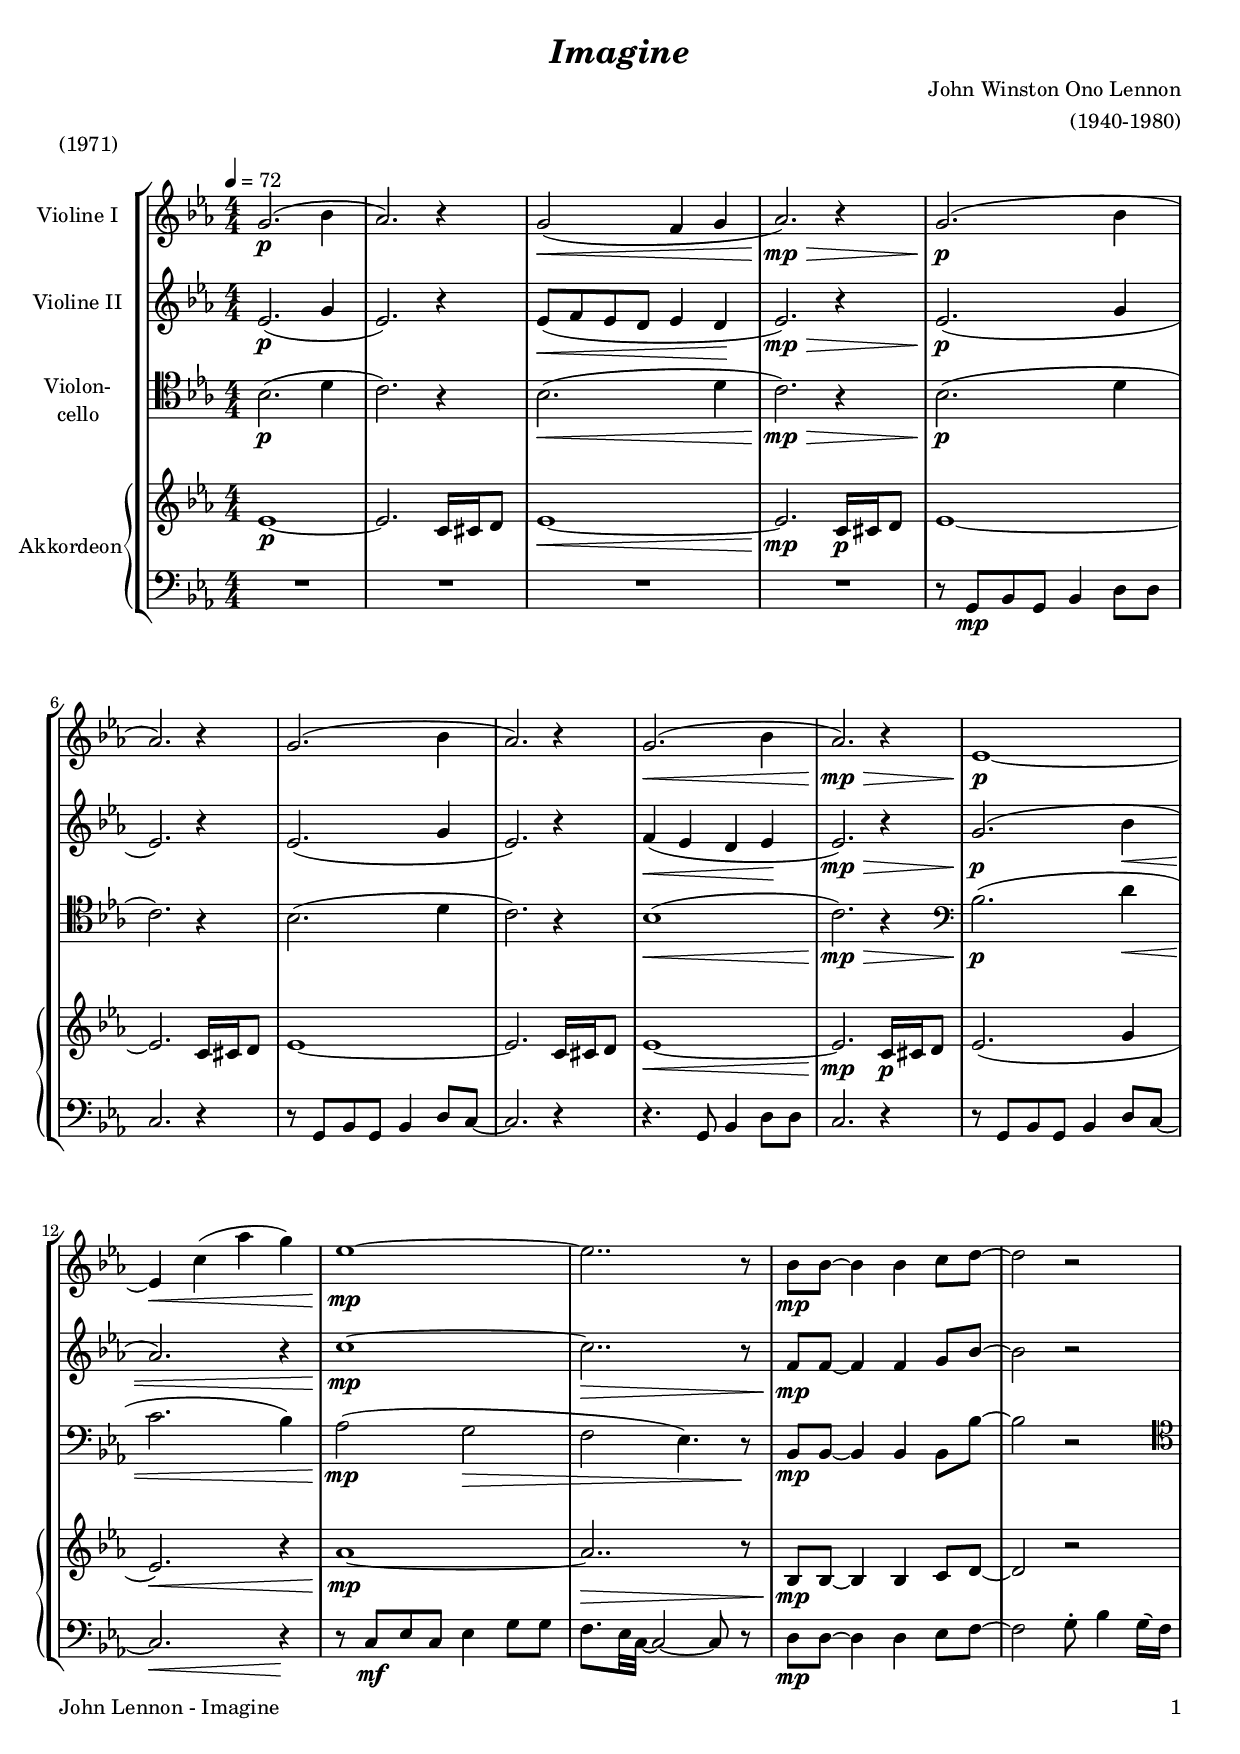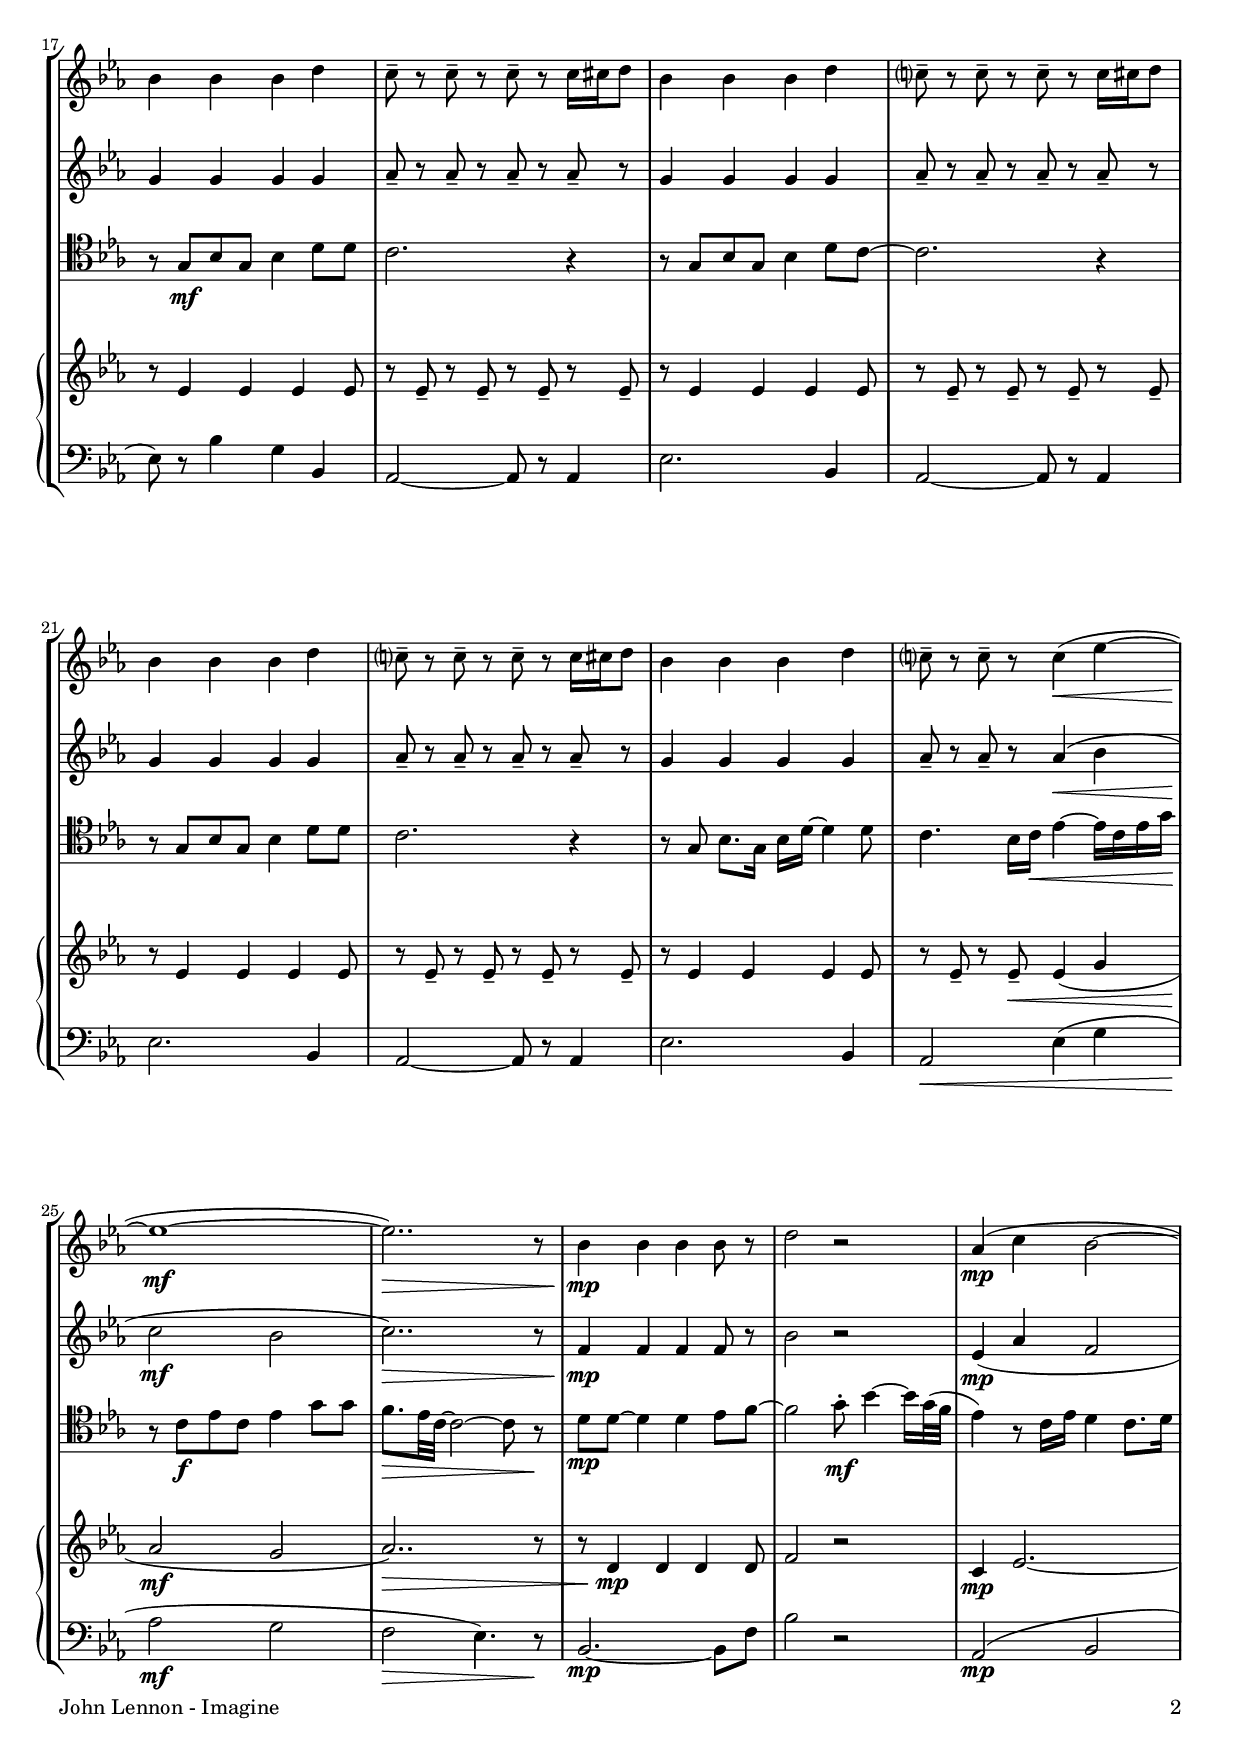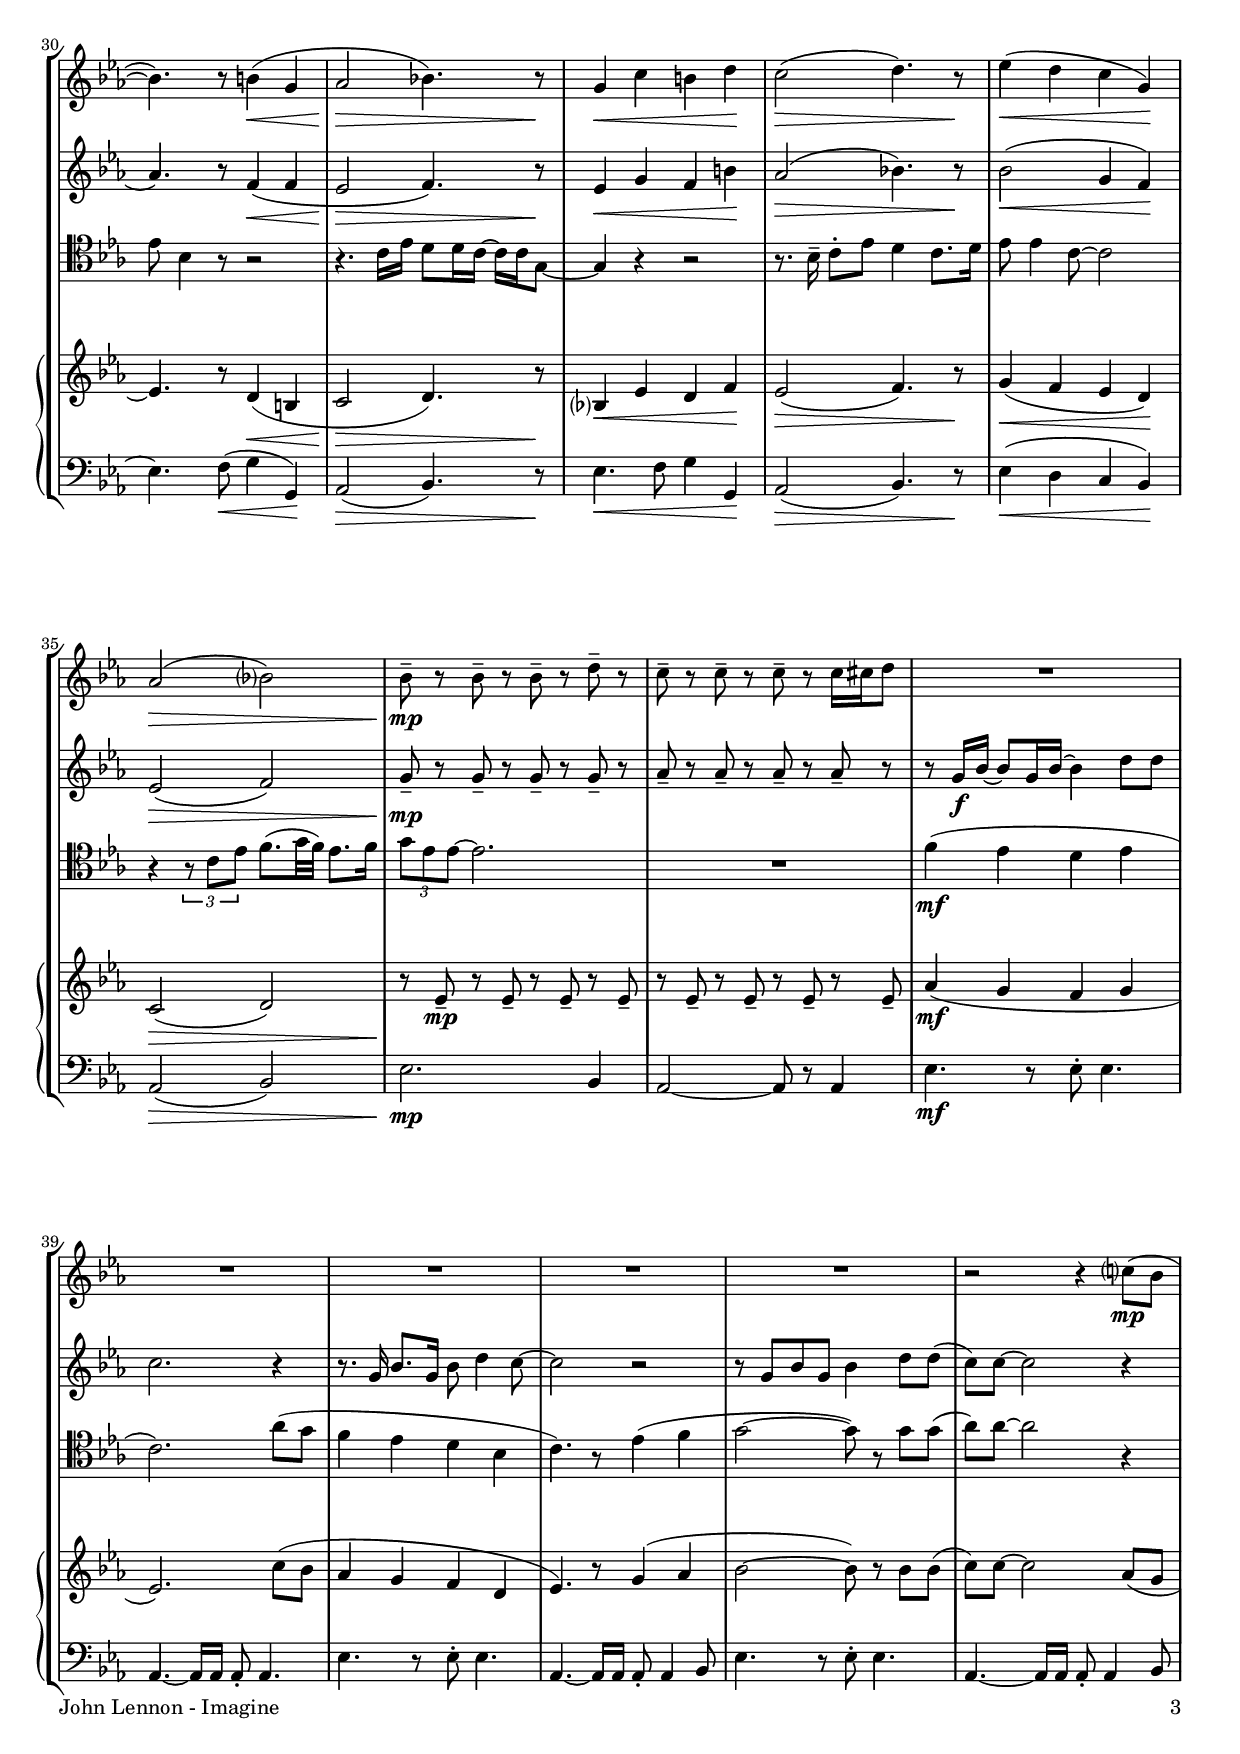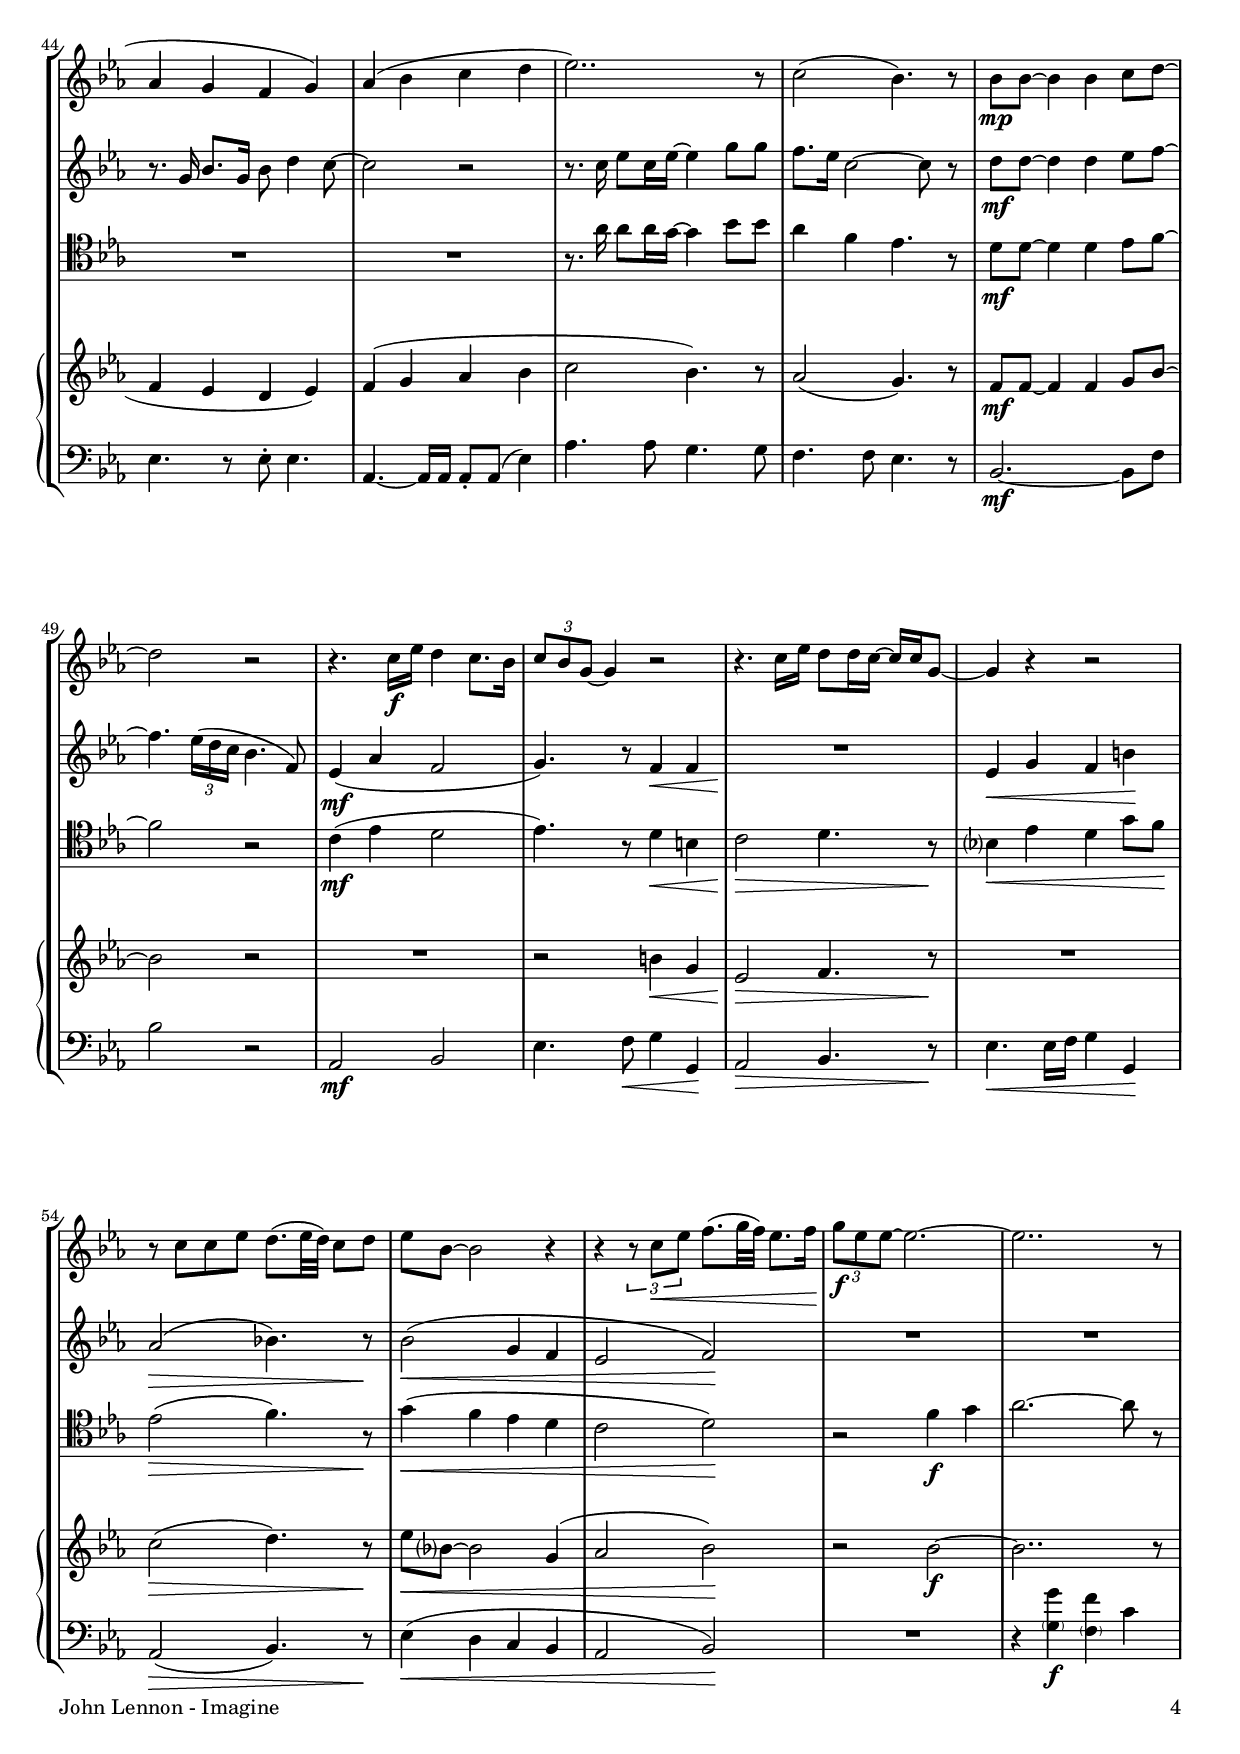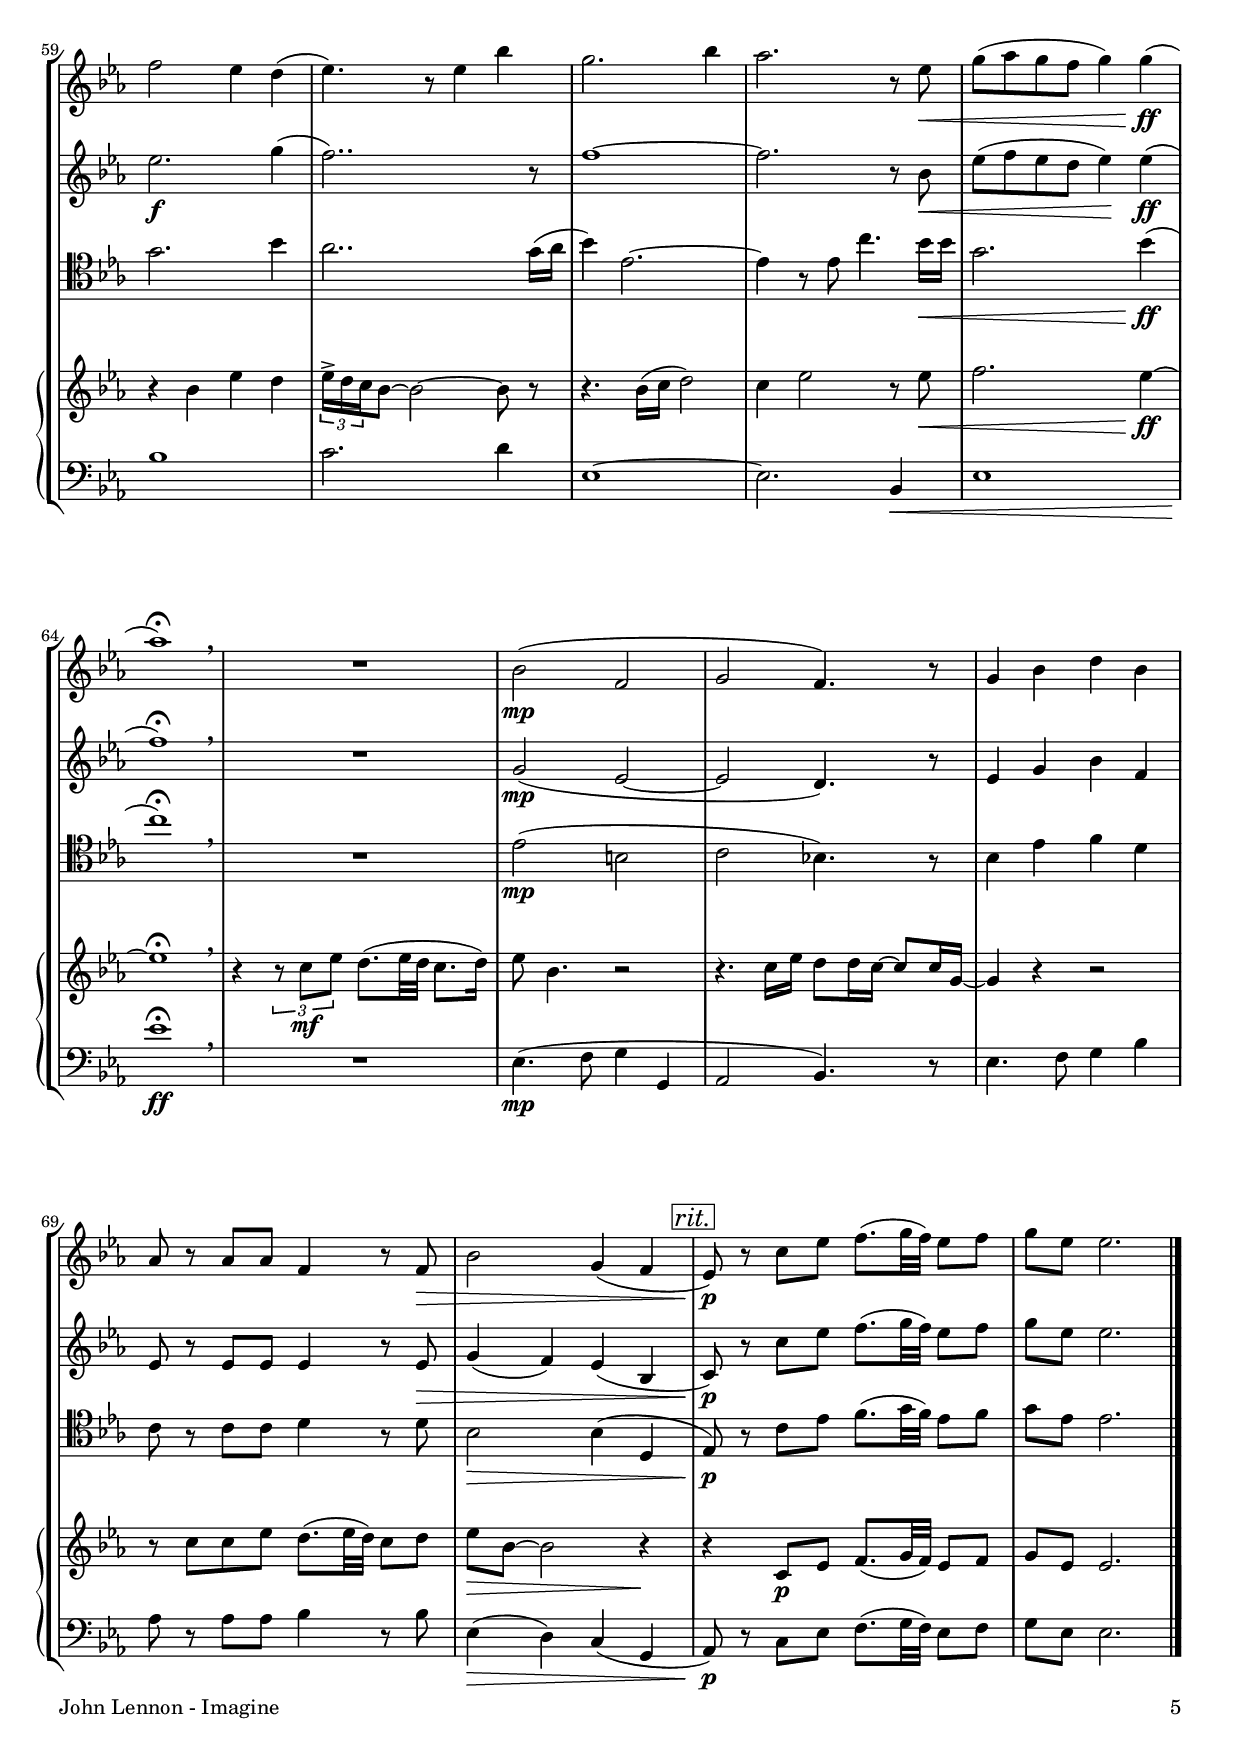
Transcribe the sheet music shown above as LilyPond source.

\version "2.24.4"
\include "deutsch.ly"

#(set-global-staff-size 18)

\header {
  title       = \markup \bold \italic "Imagine"
  composer    = "John Winston Ono Lennon"
  arranger    = "(1940-1980)"
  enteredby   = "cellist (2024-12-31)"
  piece       = "(1971)"
}

voiceconsts = {
  \key c \major
  \time 4/4
  \numericTimeSignature
  \compressEmptyMeasures
% Set default beaming for all staves
%  \set Timing.beamExceptions = #'()
%  \set Timing.baseMoment     = #(ly:make-moment 1 4)
%  \set Timing.beatStructure  = #'(1 1 1)
  \tempo 4=72
}

mipz = "pizzicato strings"
mivl = "violin"
miba = "cello"
% mikl = "bright acoustic"
% mikl = "church organ"
mikl = "concertina"

boxa = { \bar "||" \tempo "Moderato " 4=85 }
boxb = { \bar "||" \tempo "Tempo primo " 4=55 }

atem = \mark \markup \box \italic "a tempo"
mrit = \mark \markup \box \italic "molto rit."
rit  = \mark \markup \box \italic "rit."

va = \relative c' {
  \voiceconsts

  e2.(\p g4
  f2.) r4
  e2(\< d4 e
  f2.)\!\mp\> r4
  e2.(\!\p g4
  f2.) r4
  e2.( g4
  f2.) r4
  e2.(\< g4
  f2.)\!\mp\> r4
  c1~\!\p
  c4\< a'( f' e)
  c1~\!\mp

  c2.. r8\!
  g\mp g~ g4 g a8 h~
  h2 r
  g4 g g h
  a8-- r a-- r a-- r a16 ais h8
  g4 g g h

  a?8-- r a-- r a-- r a16 ais h8
  g4 g g h
  a?8-- r a-- r a-- r a16 ais h8
  g4 g g h
  a?8-- r a-- r a4(\< c~
  c1~\!\mf

  c2..)\> r8
  g4\!\mp g g g8 r
  h2 r
  f4(\mp a g2~
  g4.) r8 gis4(\< e
  f2\!\> g!4.) r8\!
  e4\< a gis h\!
  a2(\> h4.) r8\!
  c4(\< h a e)\!

  f2(\> g?)
  g8--\!\mp r g-- r g-- r h-- r
  a-- r a-- r a-- r a16 ais h8
  R1*5
  r2 r4 a?8(\mp g
  f4 e d e)
  f( g a h

  c2..) r8
  a2( g4.) r8
  g\mp g~ g4 g a8 h~
  h2 r
  r4. a16\f c h4 a8. g16
  \tuplet 3/2 4 { a8 g e~ } e4 r2
  r4. a16 c h8 h16 a~ a a e8~

  e4 r r2
  r8 a a c h8.( c32 h) a8 h
  c g~ g2 r4
  r \tuplet 3/2 4 { r8 a\< c } d8.( e32 d) c8. d16\!
  \tuplet 3/2 4 { e8\f c c~ } c2.~
  c2.. r8
  d2 c4 h(

  c4.) r8 c4 g'
  e2. g4
  f2. r8 c\<
  e( f e d e4) e(\!\ff
  f1)\fermata \breathe
  R
  g,2(\mp d
  e d4.) r8
  e4 g h g

  f8 r f f d4 r8 d\>
  g2 e4( d \rit
  c8)\p r a' c d8.( e32 d) c8 d
  e c c2. \bar "|."
}

vb = \relative c' {
  \voiceconsts

  c2.(\p e4
  c2.) r4
  c8(\< d c h c4 h\!
  c2.)\mp\> r4
  c2.(\!\p e4
  c2.) r4
  c2.( e4
  c2.) r4
  d(\< c h c\!
  c2.)\mp\> r4

  e2.(\!\p g4\<
  f2.) r4
  a1~\mp
  a2..\> r8
  d,\!\mp d~ d4 d e8 g~
  g2 r
  e4 e e e
  f8-- r f-- r f-- r f-- r
  e4 e e e

  f8-- r f-- r f-- r f-- r
  e4 e e e
  f8-- r f-- r f-- r f-- r
  e4 e e e
  f8-- r f-- r f4(\< g
  a2\!\mf g
  a2..)\> r8

  d,4\!\mp d d d8 r
  g2 r
  c,4(\mp f d2
  f4.) r8 d4(\< d
  c2\!\> d4.) r8\!
  c4\< e d gis\!
  f2(\> g!4.) r8\!
  g2(\< e4 d)\!
  c2(\> d)

  e8--\!\mp r e-- r e-- r e-- r
  f-- r f-- r f-- r f-- r
  r e16\f g~ g8 e16 g~ g4 h8 h
  a2. r4
  r8. e16 g8. e16 g8 h4 a8~
  a2 r

  r8 e g e g4 h8 h(
  a) a~ a2 r4
  r8. e16 g8. e16 g8 h4 a8~
  a2 r
  r8. a16 c8 a16 c~ c4 e8 e
  d8. c16 a2~ a8 r

  h\mf h~ h4 h c8 d~
  d4. \tuplet 3/2 8 { c16( h a } g4. d8)
  c4(\mf f d2
  e4.) r8 d4\< d
  R1\!
  c4\< e d gis\!
  f2(\> g!4.) r8\!
  g2(\< e4 d

  c2 d)\!
  R1*2
  c'2.\f e4(
  d2..) r8
  d1~
  d2. r8 g,\<
  c( d c h c4)\! c(\ff
  d1)\fermata \breathe
  R
  e,2(\mp c~

  c h4.) r8
  c4 e g d
  c8 r c c c4 r8 c\>
  e4( d) c( g \rit
  a8)\!\p r a' c d8.( e32 d) c8 d
  e c c2. \bar "|."
}

vc = \relative c' {
  \voiceconsts
  \clef "tenor"

  g2.(\p h4
  a2.) r4
  g2.(\< h4
  a2.)\!\mp\> r4
  g2.(\p h4
  a2.) r4
  g2.( h4
  a2.) r4
  g1(\<
  a2.)\!\mp\> r4 \clef "bass"
  g2.(\!\p h4\<
  a2. g4)
  f2(\!\mp e\>

  d c4.) r8\!
  g\mp g~ g4 g g8 g'~
  g2 r \clef "tenor"
  r8 e\mf g e g4 h8 h
  a2. r4
  r8 e g e g4 h8 a~
  a2. r4
  r8 e g e g4 h8 h

  a2. r4
  r8 e g8. e16 g h~ h4 h8
  a4. g16 a\< c4~ c16 a c e\!
  r8 a,\f c a c4 e8 e
  d8.\> c32 a~ a2~ a8 r\!
  h\mp h~ h4 h c8 d~

  d2 e8-.\mf g4~ g16 e32( d
  c4) r8 a16 c h4 a8. h16
  c8 g4 r8 r2
  r4. a16 c h8 h16 a~ a a e8~
  e4 r r2
  r8. g16-- a8-. c h4 a8. h16

  c8 c4 a8~ a2
  r4 \tuplet 3/2 4 { r8 a c } d8.( e32 d) c8. d16
  \tuplet 3/2 4 { e8 c c~ } c2.
  R1
  d4(\mf c h c
  a2.) f'8( e
  d4 c h g

  a4.) r8 c4( d
  e2~ e8) r e e(
  f) f~ f2 r4
  R1*2
  r8. f16 f8 f16 e~ e4 g8 g
  f4 d c4. r8
  h\mf h~ h4 h c8 d~

  d2 r
  a4(\mf c h2
  c4.) r8 h4\< gis
  a2\!\> h4. r8\!
  g?4\< c h e8 d\!
  c2(\> d4.) r8\!
  e4(\< d c h
  a2 h)\!
  r d4\f e

  f2.~ f8 r
  e2. g4
  f2.. e16( f
  g4) c,2.~
  c4 r8 c a'4. g16\< g
  e2. g4(\ff
  a1)\fermata \breathe
  R

  c,2(\mp gis
  a g!4.) r8
  g4 c d h
  a8 r a a h4 r8 h
  g2\> g4( h, \rit
  c8)\!\p r a' c d8.( e32 d) c8 d
  e c c2. \bar "|."
}

vd = \relative c' {
  \voiceconsts

  c1~\p
  c2. a16 ais h8
  c1~\<
  c2.\!\mp a16\p ais h8
  c1~
  c2. a16 ais h8
  c1~
  c2. a16 ais h8
  c1~\<

  c2.\!\mp a16\p ais h8
  c2.( e4
  c2.)\< r4
  f1~\!\mp
  f2..\> r8
  g,\!\mp g~ g4 g a8 h~
  h2 r
  r8 c4 c c c8

  r c-- r c-- r c-- r c--
  r c4 c c c8
  r c-- r c-- r c-- r c--
  r c4 c c c8
  r c-- r c-- r c-- r c--

  r c4 c c c8
  r c-- r c--\< c4( e
  f2\!\mf e
  f2..)\> r8
  r h,4\!\mp h h h8
  d2 r
  a4\mp c2.~
  c4. r8 h4(\< gis
  a2\!\> h4.) r8\!

  g?4\< c h d\!
  c2(\> d4.) r8\!
  e4(\< d c h)\!
  a2(\> h)
  r8\! c--\mp r c-- r c-- r c--
  r c-- r c-- r c-- r c--
  f4(\mf e d e

  c2.) a'8( g
  f4 e d h
  c4.) r8 e4( f
  g2~ g8) r g g(
  a) a~ a2 f8( e
  d4 c h c)
  d( e f g
  a2 g4.) r8
  f2( e4.) r8

  d\mf d~ d4 d e8 g~
  g2 r
  R1
  r2 gis4\< e
  c2\!\> d4. r8\!
  R1
  a'2(\> h4.) r8\!
  c\< g?~ g2 e4(
  f2 g)\!
  r g~\f

  g2.. r8
  r4 g c h
  \tuplet 3/2 8 { c16-> h a } g8~ g2~ g8 r
  r4. g16( a h2)
  a4 c2 r8 c\<
  d2. c4~\!\ff
  c1\fermata \breathe

  r4 \tuplet 3/2 4 { r8 a\mf c } h8.( c32 h a8. h16)
  c8 g4. r2
  r4. a16 c h8 h16 a~ a8 a16 e~
  e4 r r2
  r8 a a c h8.( c32 h) a8 h
  c\> g~ g2 r4\! \rit

  r a,8\p c d8.( e32 d) c8 d
  e c c2. \bar "|."
}

ve = \relative c, {
  \voiceconsts
  \clef "bass"

  R1*4
  r8 e\mp g e g4 h8 h
  a2. r4
  r8 e g e g4 h8 a~
  a2. r4
  r4. e8 g4 h8 h
  a2. r4
  r8 e g e g4 h8 a~

  a2.\< r4\!
  r8 a\mf c a c4 e8 e
  d8. c32 a~ a2~ a8 r
  h\mp h~ h4 h c8 d~
  d2 e8-. g4 e16( d
  c8) r g'4 e g,
  f2~ f8 r f4

  c'2. g4
  f2~ f8 r f4
  c'2. g4
  f2~ f8 r f4
  c'2. g4
  f2\< c'4( e
  f2\!\mf e
  d\> c4.) r8\!
  g2.~\mp g8 d'
  g2 r

  f,(\mp g
  c4.) d8(\< e4 e,)\!
  f2(\> g4.) r8\!
  c4.\< d8 e4 e,\!
  f2(\> g4.) r8\!
  c4(\< h a g)\!
  f2(\> g)
  c2.\!\mp g4
  f2~ f8 r f4

  c'4.\mf r8 c-. c4.
  f,~ f16 f f8-. f4.
  c' r8 c-. c4.
  f,~ f16 f f8-. f4 g8
  c4. r8 c-. c4.
  f,~ f16 f f8-. f4 g8
  c4. r8 c-. c4.

  f,~ f16 f f8-. f( c'4)
  f4. f8 e4. e8
  d4. d8 c4. r8
  g2.~\mf g8 d'
  g2 r
  f,\mf g
  c4. d8\< e4 e,\!
  f2\> g4. r8\!

  c4.\< c16 d e4 e,\!
  f2(\> g4.) r8\!
  c4(\< h a g
  f2 g)\!
  R1
  r4 <\parenthesize e' e'>\f <\parenthesize d d'> a'
  g1
  a2. h4
  c,1~

  c2. g4\<
  c1
  c'\!\ff\fermata \breathe
  R
  c,4.(\mp d8 e4 e,
  f2 g4.) r8
  c4. d8 e4 g
  f8 r f f g4 r8 g
  c,4(\> h) a( e \rit

  f8)\!\p r a c d8.( e32 d) c8 d
  e c c2. \bar "|."
}


music = \new StaffGroup <<
  \new Staff {
    \set Staff.midiInstrument = \mivl
    \set Staff.instrumentName = \markup \center-column { "Violine I" }
    \transpose c es { \va }
  }

  \new Staff {
    \set Staff.midiInstrument = \mivl
    \set Staff.instrumentName = \markup \center-column { "Violine II" }
    \transpose c es { \vb }
  }

  \new Staff {
    \set Staff.midiInstrument = \miba
    \set Staff.instrumentName = \markup \center-column { "Violon-" "cello" }
    \transpose c es { \vc }
  }

  \new PianoStaff <<
    \set PianoStaff.midiInstrument = \mikl
    \set PianoStaff.instrumentName = \markup \center-column { "Akkordeon" }
    <<
      \new Staff {
	\transpose c es { \vd }
      }
      
      %    \new Dynamics \vdy
      
      \new Staff {
	\transpose c es { \ve }
      }
    >>  
  >>
>>

\book {
  \paper {
    print-page-number = ##t
    print-first-page-number = ##t
    ragged-last-bottom = ##f
    oddHeaderMarkup = \markup \null
    evenHeaderMarkup = \markup \null
    oddFooterMarkup = \markup {
      \fill-line {
        \if \should-print-page-number
        "John Lennon - Imagine" \fromproperty #'page:page-number-string
      }
    }
    evenFooterMarkup = \oddFooterMarkup
  } \score {
    \music
    \layout {}
  }

  \score {
    \unfoldRepeats \music

    \midi {
      \context {
        \Score
      }
    }
  }
}
